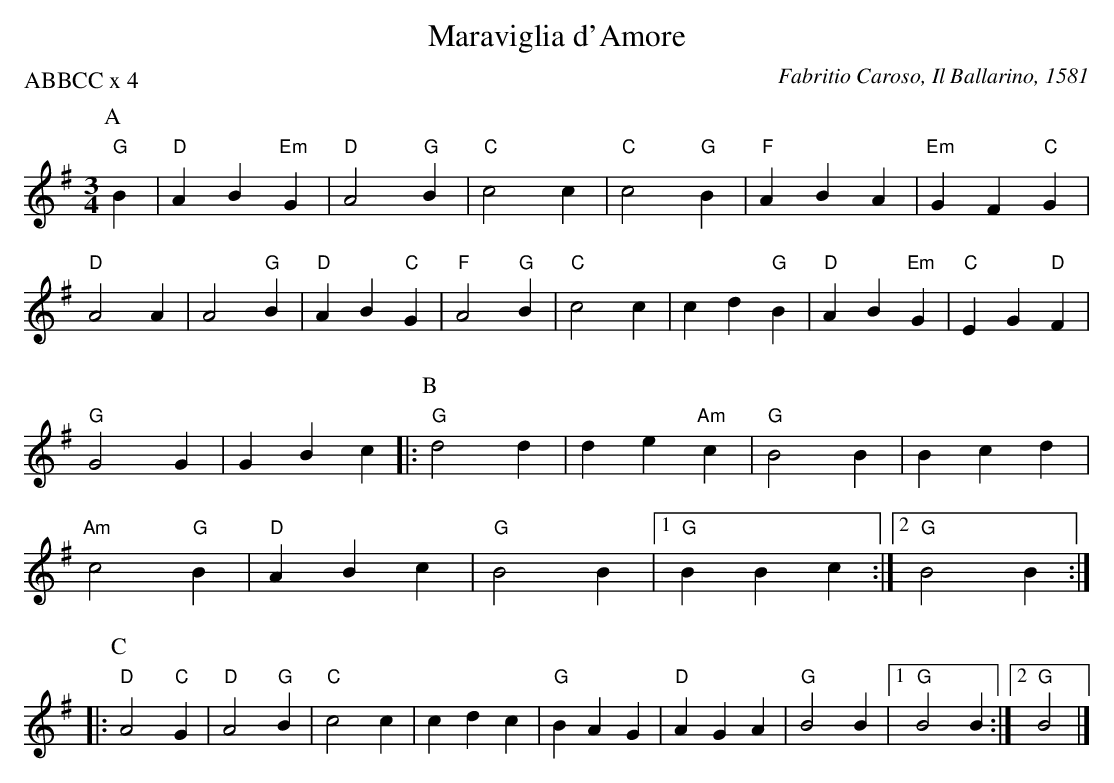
X:1
C:Fabritio Caroso, Il Ballarino, 1581
T:Maraviglia d'Amore
P:ABBCC x 4
M:3/4
L:1/8
K:G major
P:A
"G"B2 | "D"A2B2"Em"G2 | "D"A4"G"B2 | "C"c4c2 | "C"c4"G"B2 | "F"A2B2A2 | "Em"G2F2"C"G2 |
"D"A4A2 | A4"G"B2 | "D"A2B2"C"G2 | "F"A4"G"B2 | "C"c4c2 | c2d2"G"B2 |
"D"A2B2"Em"G2 | "C"E2G2"D"F2 | "G"G4G2 | G2B2c2 |:
P:B
"G"d4d2 | d2e2"Am"c2 |
"G"B4B2 | B2c2d2 | "Am"c4"G"B2 | "D"A2B2c2 | "G"B4B2 |  [1 "G"B2B2c2 :|]
 [2 "G"B4B2 ::
P:C
"D"A4"C"G2 | "D"A4"G"B2 | "C"c4c2 | c2d2c2 | "G"B2A2G2 |
"D"A2G2A2 | "G"B4B2 |  [1 "G"B4B2 :|]  [2 "G"B4 |]
